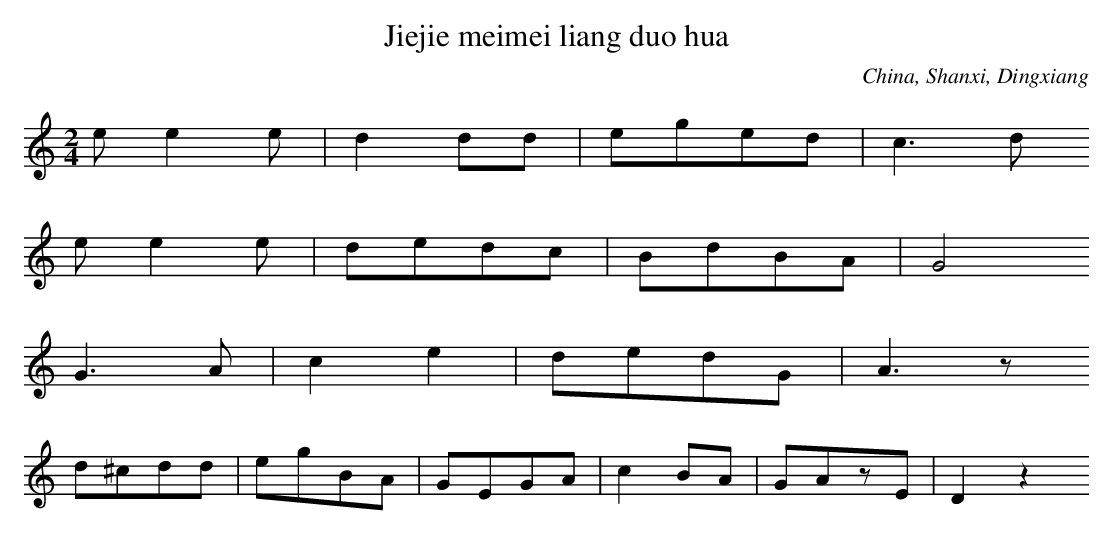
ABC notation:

X:1
T: Jiejie meimei liang duo hua
O: China, Shanxi, Dingxiang
M: 2/4
L: 1/8
K: C
ee2e | d2dd | eged | c3d
ee2e | dedc | BdBA | G4
G3A | c2e2 | dedG | A3z
d^cdd | egBA | GEGA | c2BA | GAzE | D2z2
